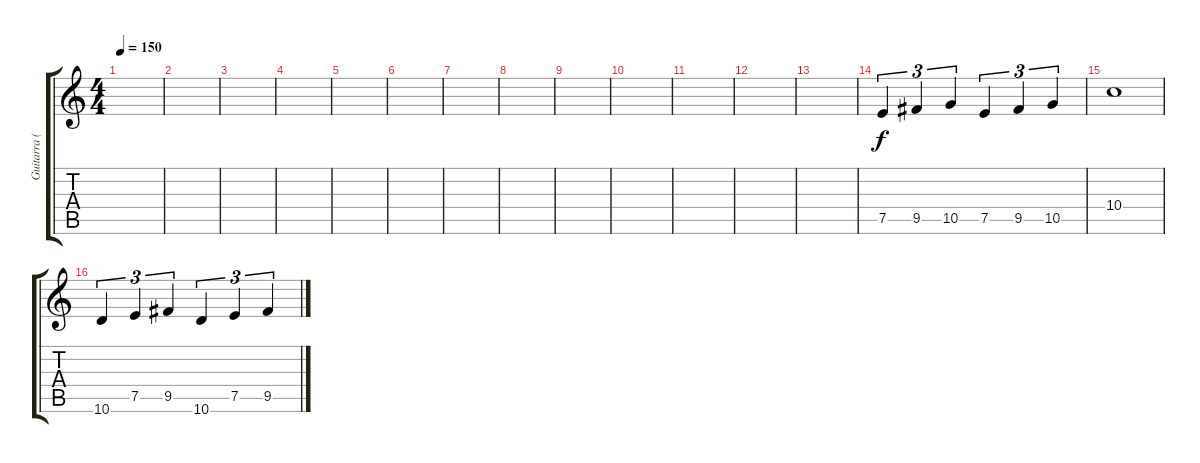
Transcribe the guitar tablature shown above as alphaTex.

\track ("Guitarra (solo)" "Guitarra (") {instrument overdrivenguitar}
\staff {score tabs}
\tuning (E4 B3 G3 D3 A2 E2) {hide}
\ts (4 4)
\tempo 150
\clef g2
\ks c
|
|
|
|
|
|
|
|
|
|
|
|
|
7.5.4{tu (3 2)} 9.5.4{tu (3 2)} 10.5.4{tu (3 2)} 7.5.4{tu (3 2)} 9.5.4{tu (3 2)} 10.5.4{tu (3 2)} |
10.4.1 |
10.6.4{tu (3 2)} 7.5.4{tu (3 2)} 9.5.4{tu (3 2)} 10.6.4{tu (3 2)} 7.5.4{tu (3 2)} 9.5.4{tu (3 2)}
